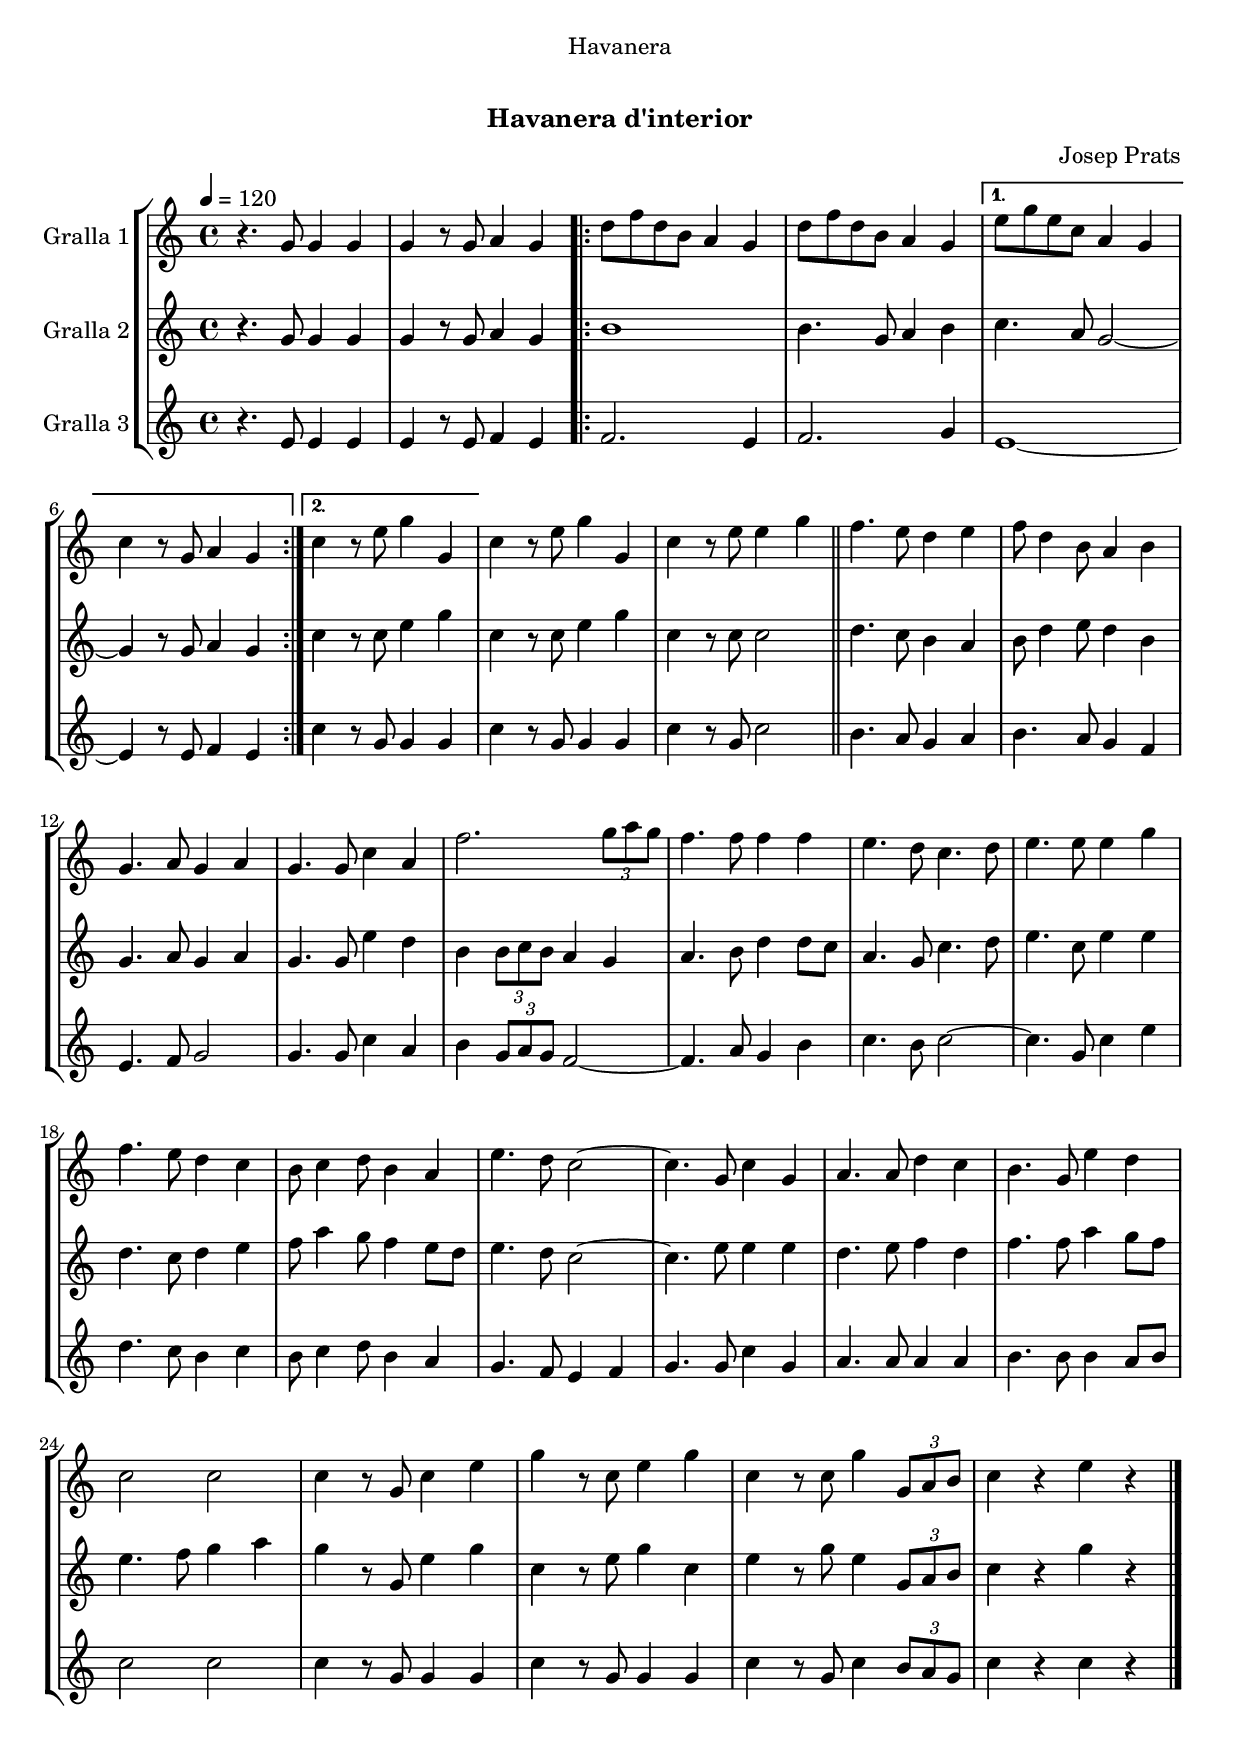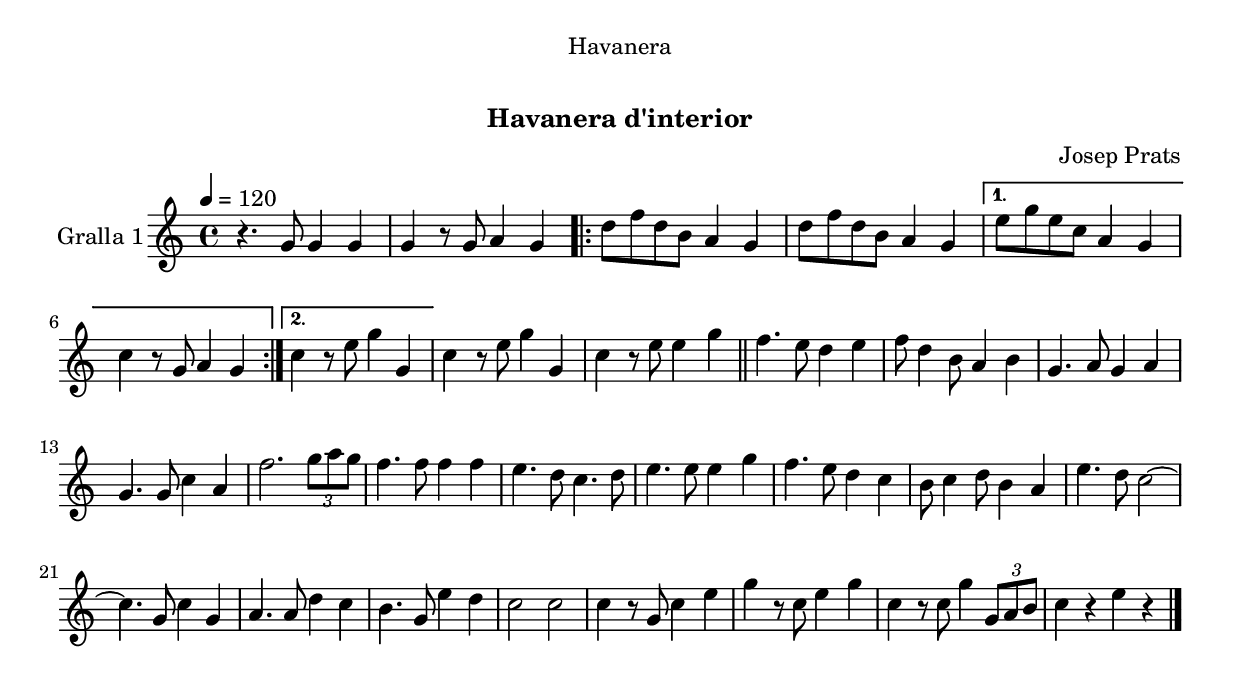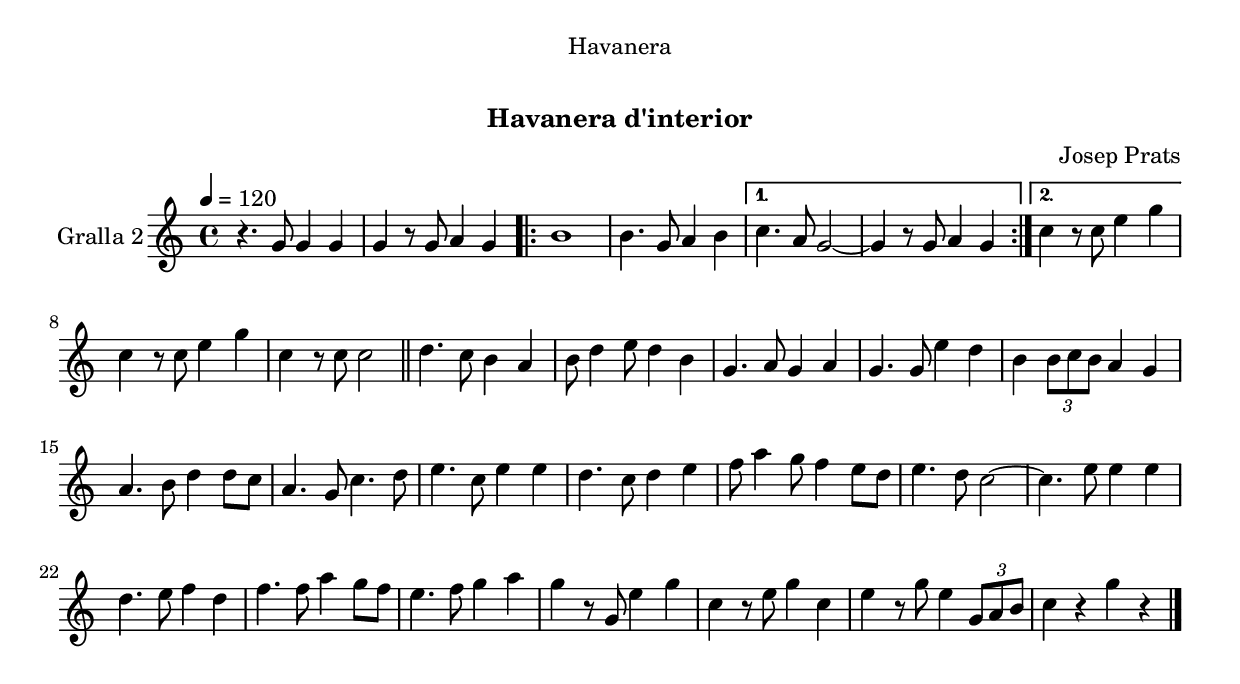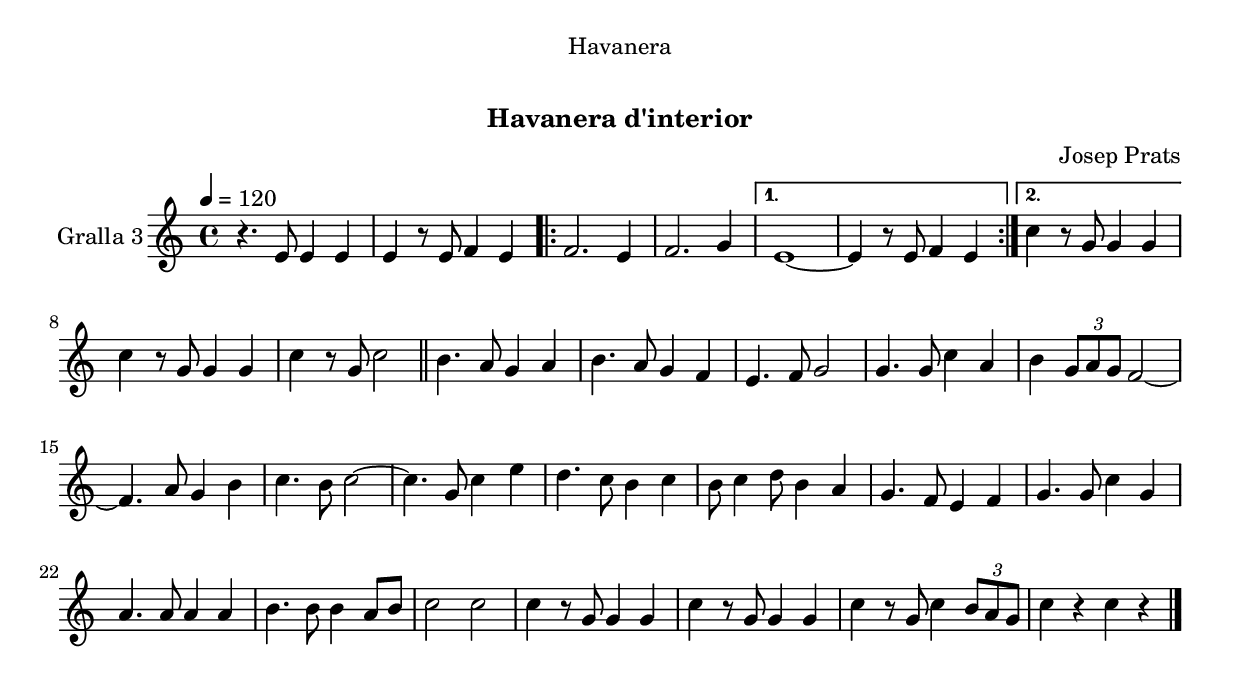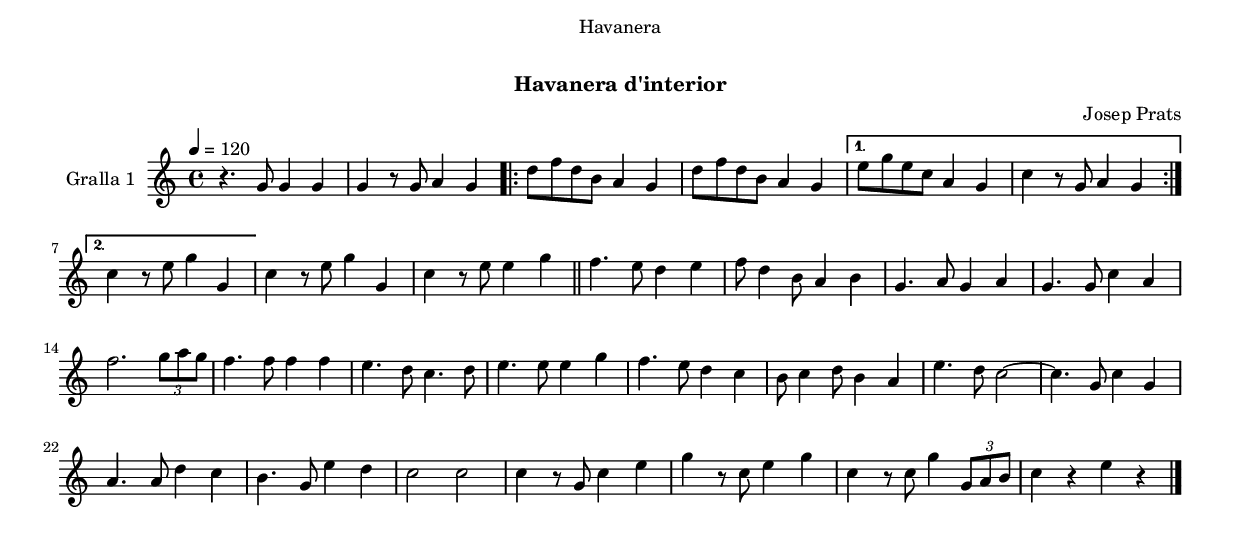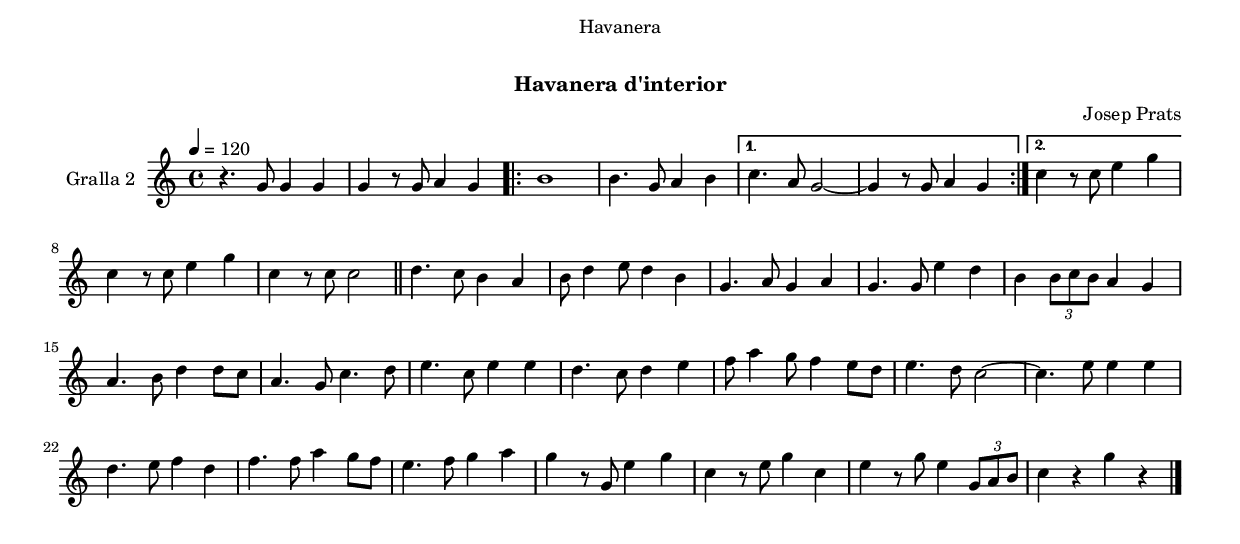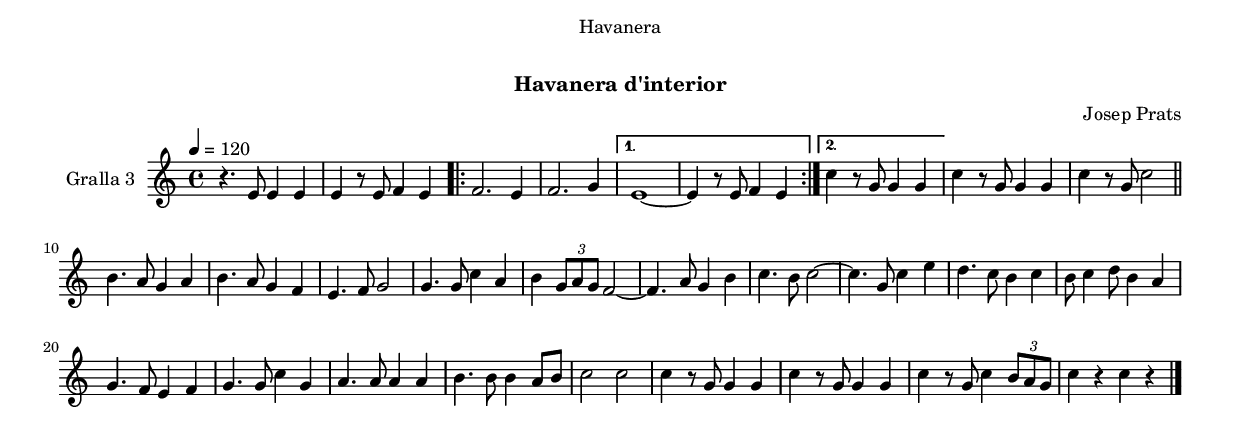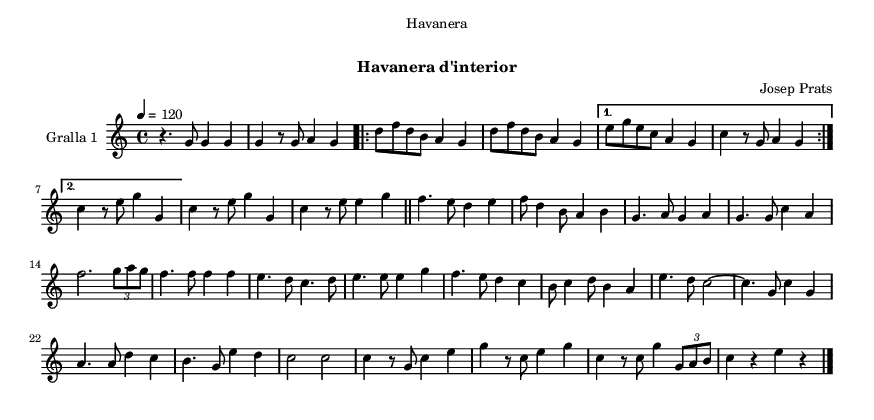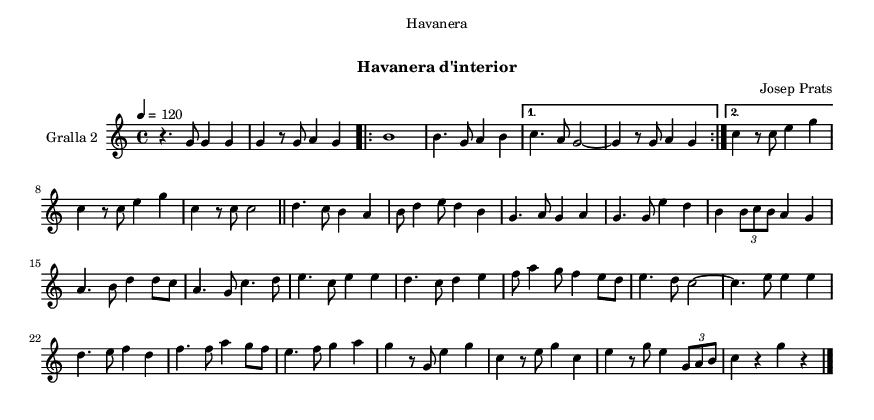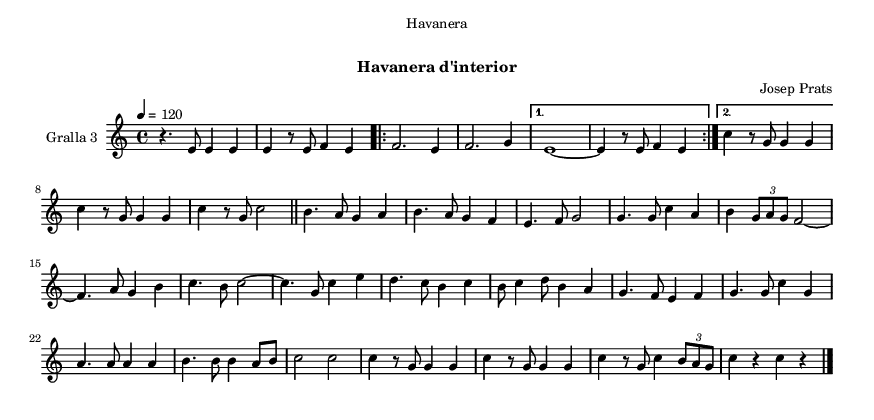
\version "2.16.0"

\header {
  dedication="Havanera"
  title="   "
  subtitle="Havanera d'interior"
  subsubtitle=""
  poet=""
  meter=""
  piece=""
  composer="Josep Prats"
  arranger=""
  opus=""
  instrument=""
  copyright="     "
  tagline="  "
}

liniaroAa =
\relative g'
{
  \tempo 4=120
  \clef treble
  \key c \major
  \time 4/4
  r4. g8 g4 g  |
  g4 r8 g a4 g  |
  \repeat volta 2 { d'8 f d b a4 g  |
  d'8 f d b a4 g }
  %05
  \alternative { { e'8 g e c a4 g  |
  c4 r8 g a4 g }
  { c4 r8 e g4 g, } }
  c4 r8 e g4 g,  |
  c4 r8 e e4 g  \bar "||"
  %10
  f4. e8 d4 e  |
  f8 d4 b8 a4 b  |
  g4. a8 g4 a  |
  g4. g8 c4 a  |
  f'2. \times 2/3 { g8 a g }  |
  %15
  f4. f8 f4 f  |
  e4. d8 c4. d8  |
  e4. e8 e4 g  |
  f4. e8 d4 c  |
  b8 c4 d8 b4 a  |
  %20
  e'4. d8 c2 ~  |
  c4. g8 c4 g  |
  a4. a8 d4 c  |
  b4. g8 e'4 d  |
  c2 c  |
  %25
  c4 r8 g c4 e  |
  g4 r8 c, e4 g  |
  c,4 r8 c g'4 \times 2/3 { g,8 a b }  |
  c4 r e r  \bar "|."
}

liniaroAb =
\relative g'
{
  \tempo 4=120
  \clef treble
  \key c \major
  \time 4/4
  r4. g8 g4 g  |
  g4 r8 g a4 g  |
  \repeat volta 2 { b1  |
  b4. g8 a4 b }
  %05
  \alternative { { c4. a8 g2 ~  |
  g4 r8 g a4 g }
  { c4 r8 c e4 g } }
  c,4 r8 c e4 g  |
  c,4 r8 c c2  \bar "||"
  %10
  d4. c8 b4 a  |
  b8 d4 e8 d4 b  |
  g4. a8 g4 a  |
  g4. g8 e'4 d  |
  b4 \times 2/3 { b8 c b } a4 g  |
  %15
  a4. b8 d4 d8 c  |
  a4. g8 c4. d8  |
  e4. c8 e4 e  |
  d4. c8 d4 e  |
  f8 a4 g8 f4 e8 d  |
  %20
  e4. d8 c2 ~  |
  c4. e8 e4 e  |
  d4. e8 f4 d  |
  f4. f8 a4 g8 f  |
  e4. f8 g4 a  |
  %25
  g4 r8 g, e'4 g  |
  c,4 r8 e g4 c,  |
  e4 r8 g e4 \times 2/3 { g,8 a b }  |
  c4 r g' r  \bar "|."
}

liniaroAc =
\relative e'
{
  \tempo 4=120
  \clef treble
  \key c \major
  \time 4/4
  r4. e8 e4 e  |
  e4 r8 e f4 e  |
  \repeat volta 2 { f2. e4  |
  f2. g4 }
  %05
  \alternative { { e1 ~  |
  e4 r8 e f4 e }
  { c'4 r8 g g4 g } }
  c4 r8 g g4 g  |
  c4 r8 g c2  \bar "||"
  %10
  b4. a8 g4 a  |
  b4. a8 g4 f  |
  e4. f8 g2  |
  g4. g8 c4 a  |
  b4 \times 2/3 { g8 a g } f2 ~  |
  %15
  f4. a8 g4 b  |
  c4. b8 c2 ~  |
  c4. g8 c4 e  |
  d4. c8 b4 c  |
  b8 c4 d8 b4 a  |
  %20
  g4. f8 e4 f  |
  g4. g8 c4 g  |
  a4. a8 a4 a  |
  b4. b8 b4 a8 b  |
  c2 c  |
  %25
  c4 r8 g g4 g  |
  c4 r8 g g4 g  |
  c4 r8 g c4 \times 2/3 { b8 a g }  |
  c4 r c r  \bar "|."
}

\book {

\paper {
  print-page-number = false
  #(set-paper-size "a4")
  #(layout-set-staff-size 20)
}

\bookpart {
  \score {
    \new StaffGroup {
      \override Score.RehearsalMark #'self-alignment-X = #LEFT
      <<
        \new Staff \with {instrumentName = #"Gralla 1" } \liniaroAa
        \new Staff \with {instrumentName = #"Gralla 2" } \liniaroAb
        \new Staff \with {instrumentName = #"Gralla 3" } \liniaroAc
      >>
    }
    \layout {}
  }\score { \unfoldRepeats
    \new StaffGroup {
      \override Score.RehearsalMark #'self-alignment-X = #LEFT
      <<
        \new Staff \with {instrumentName = #"Gralla 1" } \liniaroAa
        \new Staff \with {instrumentName = #"Gralla 2" } \liniaroAb
        \new Staff \with {instrumentName = #"Gralla 3" } \liniaroAc
      >>
    }
    \midi {}
  }
}

\bookpart {
  \header {}
  \score {
    \new StaffGroup {
      \override Score.RehearsalMark #'self-alignment-X = #LEFT
      <<
        \new Staff \with {instrumentName = #"Gralla 1" } \liniaroAa
      >>
    }
    \layout {}
  }\score { \unfoldRepeats
    \new StaffGroup {
      \override Score.RehearsalMark #'self-alignment-X = #LEFT
      <<
        \new Staff \with {instrumentName = #"Gralla 1" } \liniaroAa
      >>
    }
    \midi {}
  }
}

\bookpart {
  \header {}
  \score {
    \new StaffGroup {
      \override Score.RehearsalMark #'self-alignment-X = #LEFT
      <<
        \new Staff \with {instrumentName = #"Gralla 2" } \liniaroAb
      >>
    }
    \layout {}
  }\score { \unfoldRepeats
    \new StaffGroup {
      \override Score.RehearsalMark #'self-alignment-X = #LEFT
      <<
        \new Staff \with {instrumentName = #"Gralla 2" } \liniaroAb
      >>
    }
    \midi {}
  }
}

\bookpart {
  \header {}
  \score {
    \new StaffGroup {
      \override Score.RehearsalMark #'self-alignment-X = #LEFT
      <<
        \new Staff \with {instrumentName = #"Gralla 3" } \liniaroAc
      >>
    }
    \layout {}
  }\score { \unfoldRepeats
    \new StaffGroup {
      \override Score.RehearsalMark #'self-alignment-X = #LEFT
      <<
        \new Staff \with {instrumentName = #"Gralla 3" } \liniaroAc
      >>
    }
    \midi {}
  }
}

}

\book {

\paper {
  print-page-number = false
  #(set-paper-size "a5landscape")
  #(layout-set-staff-size 16)
}

\bookpart {
  \header {}
  \score {
    \new StaffGroup {
      \override Score.RehearsalMark #'self-alignment-X = #LEFT
      <<
        \new Staff \with {instrumentName = #"Gralla 1" } \liniaroAa
      >>
    }
    \layout {}
  }
}

\bookpart {
  \header {}
  \score {
    \new StaffGroup {
      \override Score.RehearsalMark #'self-alignment-X = #LEFT
      <<
        \new Staff \with {instrumentName = #"Gralla 2" } \liniaroAb
      >>
    }
    \layout {}
  }
}

\bookpart {
  \header {}
  \score {
    \new StaffGroup {
      \override Score.RehearsalMark #'self-alignment-X = #LEFT
      <<
        \new Staff \with {instrumentName = #"Gralla 3" } \liniaroAc
      >>
    }
    \layout {}
  }
}

}

\book {

\paper {
  print-page-number = false
  #(set-paper-size "a6landscape")
  #(layout-set-staff-size 12)
}

\bookpart {
  \header {}
  \score {
    \new StaffGroup {
      \override Score.RehearsalMark #'self-alignment-X = #LEFT
      <<
        \new Staff \with {instrumentName = #"Gralla 1" } \liniaroAa
      >>
    }
    \layout {}
  }
}

\bookpart {
  \header {}
  \score {
    \new StaffGroup {
      \override Score.RehearsalMark #'self-alignment-X = #LEFT
      <<
        \new Staff \with {instrumentName = #"Gralla 2" } \liniaroAb
      >>
    }
    \layout {}
  }
}

\bookpart {
  \header {}
  \score {
    \new StaffGroup {
      \override Score.RehearsalMark #'self-alignment-X = #LEFT
      <<
        \new Staff \with {instrumentName = #"Gralla 3" } \liniaroAc
      >>
    }
    \layout {}
  }
}

}

